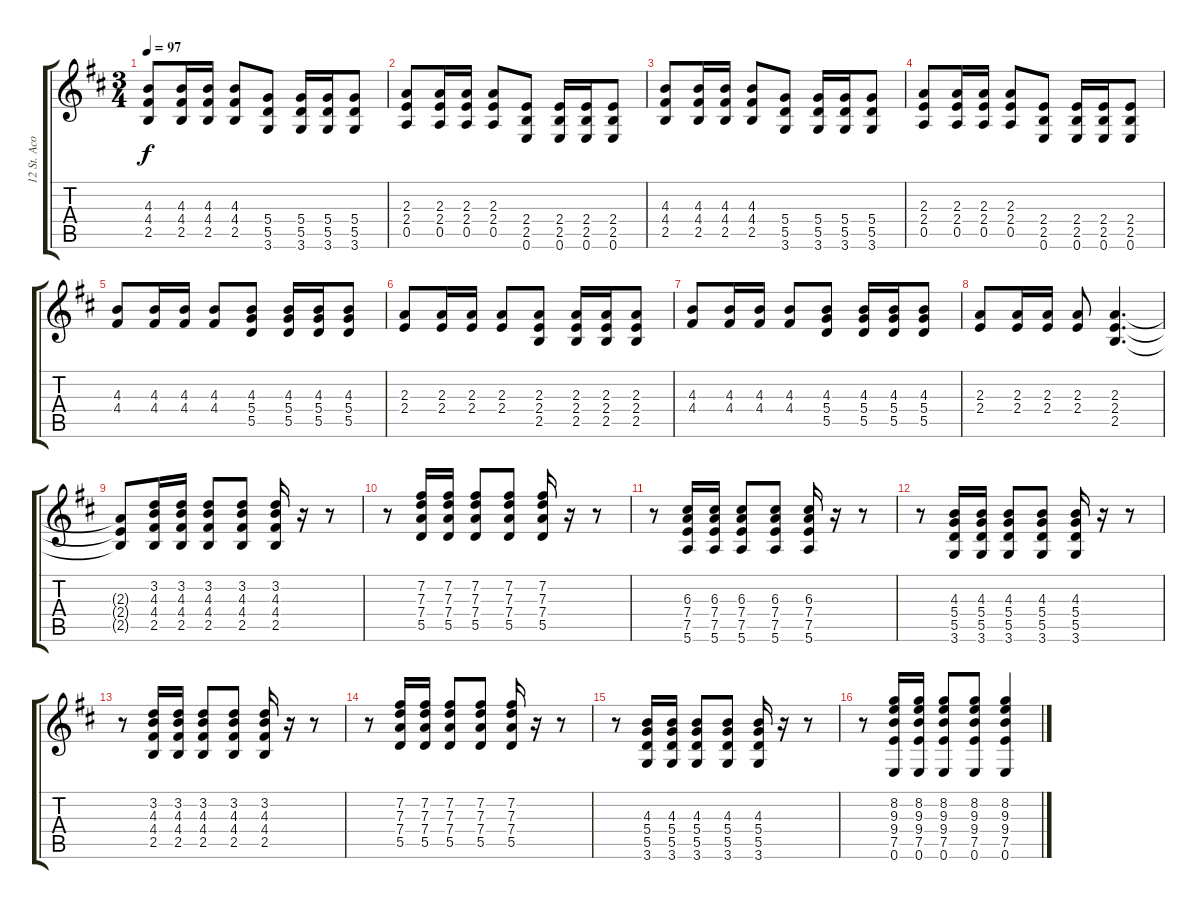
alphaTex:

\track ("12 St. Acoustic" "12 St. Aco") {instrument acousticguitarsteel}
\staff {score tabs}
\tuning (E4 B3 G3 D3 A2 E2) {hide}
\ts (3 4)
\tempo 97
\clef g2
\ks d
(4.3 4.4 2.5).8{dy f} (4.3 4.4 2.5).16 (4.3 4.4 2.5).16 (4.3 4.4 2.5).8 (5.4 5.5 3.6).8 (5.4 5.5 3.6).16 (5.4 5.5 3.6).16 (5.4 5.5 3.6).8 |
(2.3 2.4 0.5).8 (2.3 2.4 0.5).16 (2.3 2.4 0.5).16 (2.3 2.4 0.5).8 (2.4 2.5 0.6).8 (2.4 2.5 0.6).16 (2.4 2.5 0.6).16 (2.4 2.5 0.6).8 |
(4.3 4.4 2.5).8 (4.3 4.4 2.5).16 (4.3 4.4 2.5).16 (4.3 4.4 2.5).8 (5.4 5.5 3.6).8 (5.4 5.5 3.6).16 (5.4 5.5 3.6).16 (5.4 5.5 3.6).8 |
(2.3 2.4 0.5).8 (2.3 2.4 0.5).16 (2.3 2.4 0.5).16 (2.3 2.4 0.5).8 (2.4 2.5 0.6).8 (2.4 2.5 0.6).16 (2.4 2.5 0.6).16 (2.4 2.5 0.6).8 |
(4.3 4.4).8 (4.3 4.4).16 (4.3 4.4).16 (4.3 4.4).8 (4.3 5.4 5.5).8 (4.3 5.4 5.5).16 (4.3 5.4 5.5).16 (4.3 5.4 5.5).8 |
(2.3 2.4).8 (2.3 2.4).16 (2.3 2.4).16 (2.3 2.4).8 (2.3 2.4 2.5).8 (2.3 2.4 2.5).16 (2.3 2.4 2.5).16 (2.3 2.4 2.5).8 |
(4.3 4.4).8 (4.3 4.4).16 (4.3 4.4).16 (4.3 4.4).8 (4.3 5.4 5.5).8 (4.3 5.4 5.5).16 (4.3 5.4 5.5).16 (4.3 5.4 5.5).8 |
(2.3 2.4).8 (2.3 2.4).16 (2.3 2.4).16 (2.3 2.4).8 (2.3 2.4 2.5).4{d} |
(2.3{t} 2.4{t} 2.5{t}).8 (3.2 4.3 4.4 2.5).16 (3.2 4.3 4.4 2.5).16 (3.2 4.3 4.4 2.5).8 (3.2 4.3 4.4 2.5).8 (3.2 4.3 4.4 2.5).16 r.16 r.8 |
r.8 (7.2 7.3 7.4 5.5).16 (7.2 7.3 7.4 5.5).16 (7.2 7.3 7.4 5.5).8 (7.2 7.3 7.4 5.5).8 (7.2 7.3 7.4 5.5).16 r.16 r.8 |
r.8 (6.3 7.4 7.5 5.6).16 (6.3 7.4 7.5 5.6).16 (6.3 7.4 7.5 5.6).8 (6.3 7.4 7.5 5.6).8 (6.3 7.4 7.5 5.6).16 r.16 r.8 |
r.8 (4.3 5.4 5.5 3.6).16 (4.3 5.4 5.5 3.6).16 (4.3 5.4 5.5 3.6).8 (4.3 5.4 5.5 3.6).8 (4.3 5.4 5.5 3.6).16 r.16 r.8 |
r.8 (3.2 4.3 4.4 2.5).16 (3.2 4.3 4.4 2.5).16 (3.2 4.3 4.4 2.5).8 (3.2 4.3 4.4 2.5).8 (3.2 4.3 4.4 2.5).16 r.16 r.8 |
r.8 (7.2 7.3 7.4 5.5).16 (7.2 7.3 7.4 5.5).16 (7.2 7.3 7.4 5.5).8 (7.2 7.3 7.4 5.5).8 (7.2 7.3 7.4 5.5).16 r.16 r.8 |
r.8 (4.3 5.4 5.5 3.6).16 (4.3 5.4 5.5 3.6).16 (4.3 5.4 5.5 3.6).8 (4.3 5.4 5.5 3.6).8 (4.3 5.4 5.5 3.6).16 r.16 r.8 |
r.8 (8.2 9.3 9.4 7.5 0.6).16 (8.2 9.3 9.4 7.5 0.6).16 (8.2 9.3 9.4 7.5 0.6).8 (8.2 9.3 9.4 7.5 0.6).8 (8.2 9.3 9.4 7.5 0.6).4
